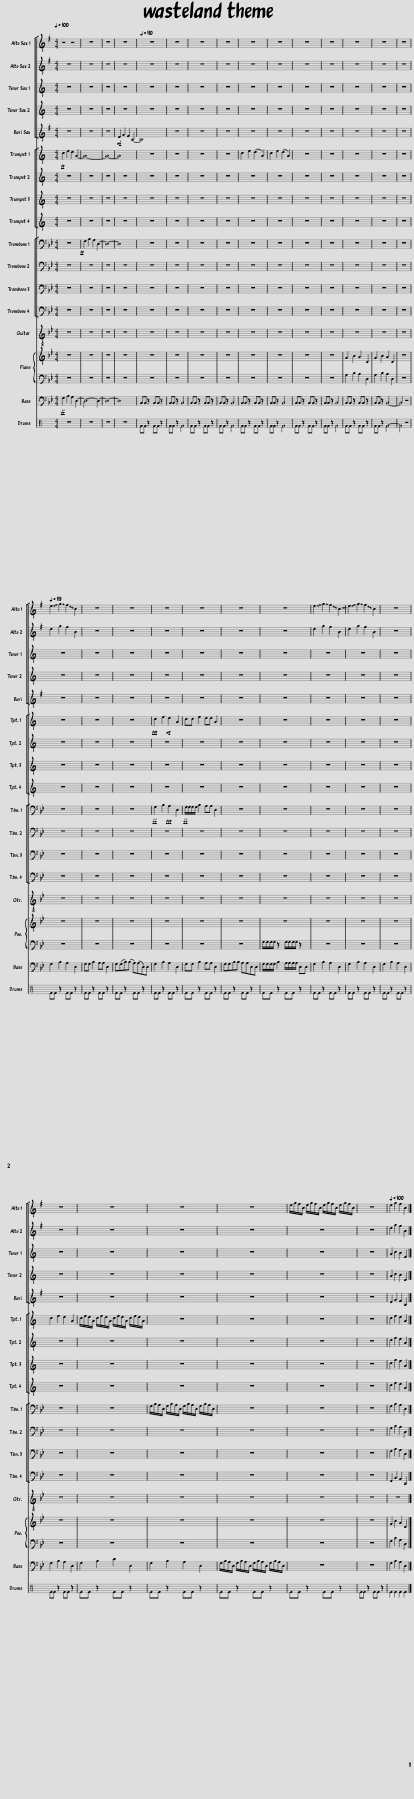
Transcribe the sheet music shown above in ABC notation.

X:1
%%score [ 1 2 3 4 5 ] [ 6 7 8 9 ] [ 10 11 12 13 ] { 14 | 15 } 16 17
L:1/8
Q:1/4=100
M:4/4
I:linebreak $
K:Bb
V:1 treble transpose=-9
V:2 treble transpose=-9
V:3 treble transpose=-14
V:4 treble transpose=-14
V:5 treble transpose=-21
V:6 treble transpose=-2
V:7 treble transpose=-2
V:8 treble transpose=-2
V:9 treble transpose=-2
V:10 bass
V:11 bass
V:12 bass
V:13 bass
V:14 treble
V:15 bass
V:16 bass transpose=-12
V:17 perc
K:none
V:1
[K:G] z4 z4 | z8 | z8 | z8 |[Q:1/4=110] z8 | %5
 z8 | z8 | z8 | z8 | z8 | %10
 z8 | z8 | z8 | z8 | z8 |$ %15
[Q:1/4=115] !~(!e2 !~(!g2 !~(!f2 !~)!B2 | z8 | z8 | z8 | z8 | %20
 z8 | z8 | !~(!e2 !~(!g2 !~(!f2 !~(!B2 | !~(!e2 !~(!g2 !~(!f2 !~)!B2 | z8 |$ %25
 z8 | z8 | z8 | z8 | e/g/f/B/ e/g/f/B/ e/g/f/B/ e/g/f/B/ | %30
 z8 |[Q:1/4=100] e2 g2 f2 B2 |] %32
V:2
[K:G] z8 | z8 | z8 | z8 | z8 | %5
 z8 | z8 | z8 | z8 | z8 | %10
 z8 | z8 | z8 | z8 | z8 |$ %15
 e2 g2 f2 B2 | z8 | z8 | z8 | z8 | %20
 z8 | z8 | e2 g2 f2 B2 | e2 g2 f2 B2 | z8 |$ %25
 z8 | z8 | z8 | z8 | z8 | %30
 z8 | e2 g2 f2 B2 |] %32
V:3
[K:C] z8 | z8 | z8 | z8 | z8 | %5
 z8 | z8 | z8 | z8 | z8 | %10
 z8 | z8 | z8 | z8 | z8 |$ %15
 z8 | z8 | z8 | z8 | z8 | %20
 z8 | z8 | z8 | z8 | z8 |$ %25
 z8 | z8 | z8 | z8 | z8 | %30
 z8 | A2 c2 B2 E2 |] %32
V:4
[K:C] z8 | z8 | z8 | z8 | z8 | %5
 z8 | z8 | z8 | z8 | z8 | %10
 z8 | z8 | z8 | z8 | z8 |$ %15
 z8 | z8 | z8 | z8 | z8 | %20
 z8 | z8 | z8 | z8 | z8 |$ %25
 z8 | z8 | z8 | z8 | z8 | %30
 z8 | A2 c2 B2 E2 |] %32
V:5
[K:G] z8 | z8 | z8 |!mf! E2 G2 F2 B,2- | B,8 | %5
 z8 | z8 | z8 | z8 | z8 | %10
 z8 | z8 | z8 | z8 | z8 |$ %15
 z8 | z8 | z8 | z8 | z8 | %20
 z8 | z8 | z8 | z8 | z8 |$ %25
 z8 | z8 | z8 | z8 | z8 | %30
 z8 | E2 G2 F2 B,2 |] %32
V:6
[K:C]!pp! d2 f2 e2 A2- | A8- | A8- | A8 | z8 | %5
 z8 | z8 | z8 | d2 f2 (e2 A2) | d2 f2 (e2 A2) | %10
 z8 | z8 | z8 | z8 | z8 |$ %15
 z8 | z8 | z8 |!ppp! d2 f2!mp! e2 A2 | dd f2 ee A2 | %20
 z8 | z8 | z8 | z8 | z8 |$ %25
 d2 f2 e2 A2 | d/f/e/A/ d/f/e/A/ d/f/e/A/ d/f/e/A/ | z8 | z8 | z8 | %30
 z8 | d2 f2 e2 A2 |] %32
V:7
[K:C] z8 | z8 | z8 | z8 | z8 | %5
 z8 | z8 | z8 | z8 | z8 | %10
 z8 | z8 | z8 | z8 | z8 |$ %15
 z8 | z8 | z8 | z8 | z8 | %20
 z8 | z8 | z8 | z8 | z8 |$ %25
 z8 | z8 | z8 | z8 | z8 | %30
 z8 | d2 f2 e2 A2 |] %32
V:8
[K:C] z8 | z8 | z8 | z8 | z8 | %5
 z8 | z8 | z8 | z8 | z8 | %10
 z8 | z8 | z8 | z8 | z8 |$ %15
 z8 | z8 | z8 | z8 | z8 | %20
 z8 | z8 | z8 | z8 | z8 |$ %25
 z8 | z8 | z8 | z8 | z8 | %30
 z8 | d2 f2 e2 A2 |] %32
V:9
[K:C] z8 | z8 | z8 | z8 | z8 | %5
 z8 | z8 | z8 | z8 | z8 | %10
 z8 | z8 | z8 | z8 | z8 |$ %15
 z8 | z8 | z8 | z8 | z8 | %20
 z8 | z8 | z8 | z8 | z8 |$ %25
 z8 | z8 | z8 | z8 | z8 | %30
 z8 | d2 f2 e2 A2 |] %32
V:10
 z8 |!pp! G,2 B,2 A,2 D,2- | D,8- | D,8 | z8 | %5
 z8 | z8 | z8 | z8 | z8 | %10
 z8 | z8 | z8 | z8 | z8 |$ %15
 z8 | z8 | z8 |!ff! G,2 B,2!ppp! A,2 D,2 |!ff! G,/G,/G,/G,/ B,2 A,A, D,2 | %20
 z8 | z8 | z8 | z8 | z8 |$ %25
 z8 | z8 | G,/B,/A,/D,/ G,/B,/A,/D,/ G,/B,/A,/D,/ G,/B,/A,/D,/ | z8 | z8 | %30
 z8 | G,2 B,2 A,2 D,2 |] %32
V:11
 z8 | z8 | z8 | z8 | z8 | %5
 z8 | z8 | z8 | z8 | z8 | %10
 z8 | z8 | z8 | z8 | z8 |$ %15
 z8 | z8 | z8 | z8 | z8 | %20
 z8 | z8 | z8 | z8 | z8 |$ %25
 z8 | z8 | z8 | z8 | z8 | %30
 z8 | G,2 B,2 A,2 D,2 |] %32
V:12
 z8 | z8 | z8 | z8 | z8 | %5
 z8 | z8 | z8 | z8 | z8 | %10
 z8 | z8 | z8 | z8 | z8 |$ %15
 z8 | z8 | z8 | z8 | z8 | %20
 z8 | z8 | z8 | z8 | z8 |$ %25
 z8 | z8 | z8 | z8 | z8 | %30
 z8 | G,2 B,2 A,2 D,2 |] %32
V:13
 z8 | z8 | z8 | z8 | z8 | %5
 z8 | z8 | z8 | z8 | z8 | %10
 z8 | z8 | z8 | z8 | z8 |$ %15
 z8 | z8 | z8 | z8 | z8 | %20
 z8 | z8 | z8 | z8 | z8 |$ %25
 z8 | z8 | z8 | z8 | z8 | %30
 z8 | G,,2 B,,2 A,,2 D,,2 |] %32
V:14
 z8 | z8 | z8 | z8 | z8 | %5
 z8 | z8 | z8 | z8 | z8 | %10
 z8 | z8 | G2 B2 A2 D2 | G2 B2 A2 D2 | z8 |$ %15
 z8 | z8 | z8 | z8 | z8 | %20
 z8 | z8 | z8 | z8 | z8 |$ %25
 z8 | z8 | z8 | z8 | z8 | %30
 z8 | G2 B2 A2 D2 |] %32
V:15
 z8 | z8 | z8 | z8 | z8 | %5
 z8 | z8 | z8 | z8 | z8 | %10
 z8 | z8 | G,2 B,2 A,2 D,2 | G,2 B,2 A,2 D,2 | z8 |$ %15
 z8 | z8 | z8 | z8 | z8 | %20
 z8 | G,/G,/G,/G,/ z2 G,/G,/G,/G,/ z2 | z8 | z8 | z8 |$ %25
 z8 | z8 | z8 | z8 | z8 | %30
 z8 | G,2 B,2 A,2 D,2 |] %32
V:16
!ff! G,2 B,2 A,2 D,2- | D,6- D,2- | D,8- | D,8 | B,,B,, z2 B,,B,, z2 | %5
 B,,B,, z2 B,,4 | B,,B,, z2 B,,B,, z2 | B,,B,, z2 B,,4 | B,,B,, z2 B,,B,, z2 | B,,B,, z2 B,,4 | %10
 B,,B,, z2 B,,B,, z2 | B,,B,, z2 B,,4 | B,,B,, z2 B,,B,, z2 | B,,B,, z2 B,,4- | B,,4 z4 |$ %15
 G,2 B,2 A,2 D,2 | G,G, B,2 A,A, D,2 | G,(G,B,)(B, A,)(A,D,)D, | G,2 B,2 A,2 D,2 | G,G, B,2 A,A, D,2 | %20
 G,G,B,B, A,A,D,D, | G,/G,/G,/G,/ B,2 A,/A,/A,/A,/ D,D, | G,2 B,2 A,2 D,2 | G,2 B,2 A,2 D,2 | G,2 B,2 A,2 D,2 |$ %25
 G,2 B,2 A,2 D,2 | G,2 B,2 D2 D,2 | G,2 B,2 A,2 D,2 | G,/B,/A,/D,/ G,/B,/A,/D,/ G,/B,/A,/D,/ G,/B,/A,/D,/ | z8 | %30
 z8 | G,2 B,2 A,2 D,2 |] %32
V:17
[K:C] z8 | z8 | z8 | z8 | FF z2 FF z2 | %5
 FF z2 F4 | FF z2 FF z2 | FF z2 F4 | FF z2 FF z2 | FF z2 F4 | %10
 FF z2 FF z2 | FF z2 F4 | FF z2 FF z2 | FF z2 F4- | F4 z4 |$ %15
 FF z2 FF z2 | FF z2 FF z2 | FF z2 FF z2 | FF z2 FF z2 | FF z2 FF z2 | %20
 FF z2 FF z2 | FF z2 FF z2 | FF z2 FF z2 | FF z2 FF z2 | FF z2 FF z2 |$ %25
 FF z2 FF z2 | FF z2 FF z2 | FF z2 FF z2 | FF z2 FF z2 | FF z2 FF z2 | %30
 FF z2 FF z2 | F2 F2 F2 F2 |] %32
